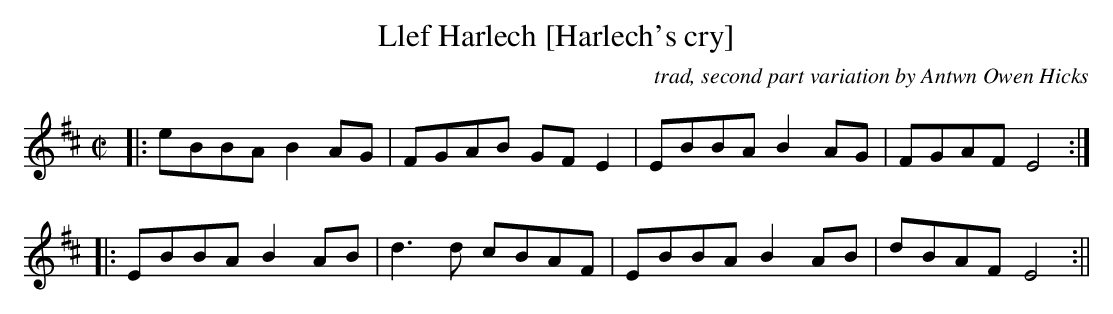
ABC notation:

X:1
T:Llef Harlech [Harlech's cry]
C:trad, second part variation by Antwn Owen Hicks
M:C|
K:Edor
|:eBBA B2AG|FGAB GFE2|EBBA B2AG|FGAF E4:|
|:EBBA B2AB|d3d cBAF|EBBA B2AB|dBAF E4:||
